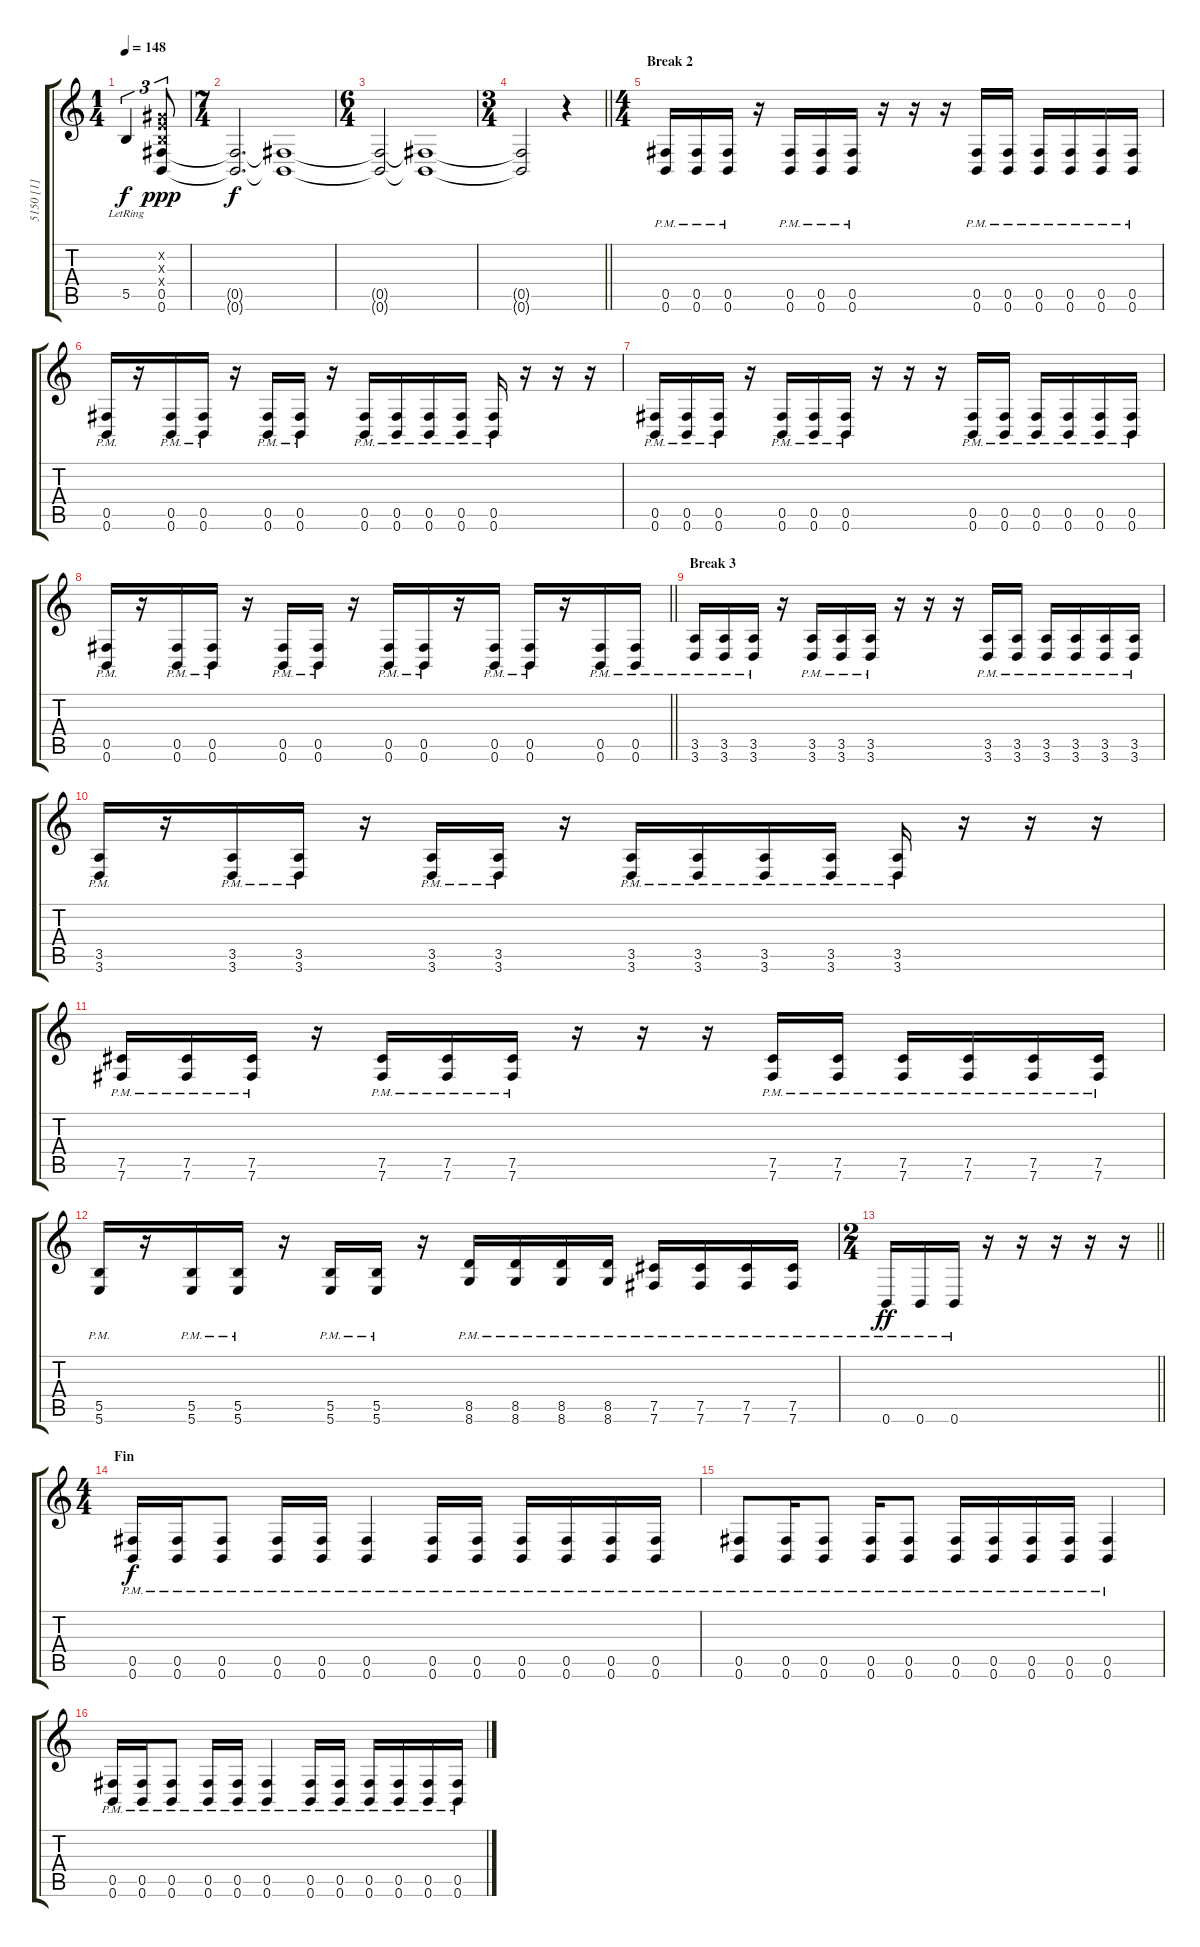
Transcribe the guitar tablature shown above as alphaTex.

\track ("5150 [1]" "5150 [1]") {instrument electricguitarjazz}
\staff {score tabs}
\tuning (Db4 Ab3 E3 B2 Gb2 B1) {hide}
\ts (1 4)
\tempo 148
\clef g2
\ks c
5.5{lr}.4{tu (3 2) dy f} (0.2{x} 0.3{x} 0.4{x} 0.5 0.6).8{tu (3 2) dy ppp} |
\ts (7 4)
(0.5{t} 0.6{t}).2{d dy f} (0.5{t} 0.6{t}).1 |
\ts (6 4)
(0.5{t} 0.6{t}).2 (0.5{t} 0.6{t}).1 |
\ts (3 4)
\barLineRight lightlight
(0.5{t} 0.6{t}).2 r.4 |
\ts (4 4)
\section ("" "Break 2")
(0.5{pm} 0.6).16 (0.5{pm} 0.6).16 (0.5{pm} 0.6).16 r.16 (0.5{pm} 0.6).16 (0.5{pm} 0.6).16 (0.5{pm} 0.6).16 r.16 r.16 r.16 (0.5{pm} 0.6).16 (0.5{pm} 0.6).16 (0.5{pm} 0.6).16 (0.5{pm} 0.6).16 (0.5{pm} 0.6).16 (0.5{pm} 0.6).16 |
(0.5{pm} 0.6).16 r.16 (0.5{pm} 0.6).16 (0.5{pm} 0.6).16 r.16 (0.5{pm} 0.6).16 (0.5{pm} 0.6).16 r.16 (0.5{pm} 0.6).16 (0.5{pm} 0.6).16 (0.5{pm} 0.6).16 (0.5{pm} 0.6).16 (0.5{pm} 0.6).16 r.16 r.16 r.16 |
(0.5{pm} 0.6).16 (0.5{pm} 0.6).16 (0.5{pm} 0.6).16 r.16 (0.5{pm} 0.6).16 (0.5{pm} 0.6).16 (0.5{pm} 0.6).16 r.16 r.16 r.16 (0.5{pm} 0.6).16 (0.5{pm} 0.6).16 (0.5{pm} 0.6).16 (0.5{pm} 0.6).16 (0.5{pm} 0.6).16 (0.5{pm} 0.6).16 |
\barLineRight lightlight
(0.5{pm} 0.6).16 r.16 (0.5{pm} 0.6).16 (0.5{pm} 0.6).16 r.16 (0.5{pm} 0.6).16 (0.5{pm} 0.6).16 r.16 (0.5{pm} 0.6).16 (0.5{pm} 0.6).16 r.16 (0.5{pm} 0.6).16 (0.5{pm} 0.6).16 r.16 (0.5{pm} 0.6).16 (0.5{pm} 0.6).16 |
\section ("" "Break 3")
(3.5{pm} 3.6).16 (3.5{pm} 3.6).16 (3.5{pm} 3.6).16 r.16 (3.5{pm} 3.6).16 (3.5{pm} 3.6).16 (3.5{pm} 3.6).16 r.16 r.16 r.16 (3.5{pm} 3.6).16 (3.5{pm} 3.6).16 (3.5{pm} 3.6).16 (3.5{pm} 3.6).16 (3.5{pm} 3.6).16 (3.5{pm} 3.6).16 |
(3.5{pm} 3.6).16 r.16 (3.5{pm} 3.6).16 (3.5{pm} 3.6).16 r.16 (3.5{pm} 3.6).16 (3.5{pm} 3.6).16 r.16 (3.5{pm} 3.6).16 (3.5{pm} 3.6).16 (3.5{pm} 3.6).16 (3.5{pm} 3.6).16 (3.5{pm} 3.6).16 r.16 r.16 r.16 |
(7.5{pm} 7.6).16 (7.5{pm} 7.6).16 (7.5{pm} 7.6).16 r.16 (7.5{pm} 7.6).16 (7.5{pm} 7.6).16 (7.5{pm} 7.6).16 r.16 r.16 r.16 (7.5{pm} 7.6).16 (7.5{pm} 7.6).16 (7.5{pm} 7.6).16 (7.5{pm} 7.6).16 (7.5{pm} 7.6).16 (7.5{pm} 7.6).16 |
(5.5{pm} 5.6).16 r.16 (5.5{pm} 5.6).16 (5.5{pm} 5.6).16 r.16 (5.5{pm} 5.6).16 (5.5{pm} 5.6).16 r.16 (8.5{pm} 8.6).16 (8.5{pm} 8.6).16 (8.5{pm} 8.6).16 (8.5{pm} 8.6).16 (7.5{pm} 7.6).16 (7.5{pm} 7.6).16 (7.5{pm} 7.6).16 (7.5{pm} 7.6).16 |
\ts (2 4)
\barLineRight lightlight
0.6{pm}.16{dy ff} 0.6{pm}.16 0.6{pm}.16 r.16 r.16 r.16 r.16 r.16 |
\ts (4 4)
\section ("" "Fin")
(0.5{pm} 0.6).16{dy f} (0.5{pm} 0.6).16 (0.5{pm} 0.6).8 (0.5{pm} 0.6).16 (0.5{pm} 0.6).16 (0.5{pm} 0.6).4 (0.5{pm} 0.6).16 (0.5{pm} 0.6).16 (0.5{pm} 0.6).16 (0.5{pm} 0.6).16 (0.5{pm} 0.6).16 (0.5{pm} 0.6).16 |
(0.5{pm} 0.6).8 (0.5{pm} 0.6).16 (0.5{pm} 0.6).8 (0.5{pm} 0.6).16 (0.5{pm} 0.6).8 (0.5{pm} 0.6).16 (0.5{pm} 0.6).16 (0.5{pm} 0.6).16 (0.5{pm} 0.6).16 (0.5{pm} 0.6).4 |
(0.5{pm} 0.6).16 (0.5{pm} 0.6).16 (0.5{pm} 0.6).8 (0.5{pm} 0.6).16 (0.5{pm} 0.6).16 (0.5{pm} 0.6).4 (0.5{pm} 0.6).16 (0.5{pm} 0.6).16 (0.5{pm} 0.6).16 (0.5{pm} 0.6).16 (0.5{pm} 0.6).16 (0.5{pm} 0.6).16
